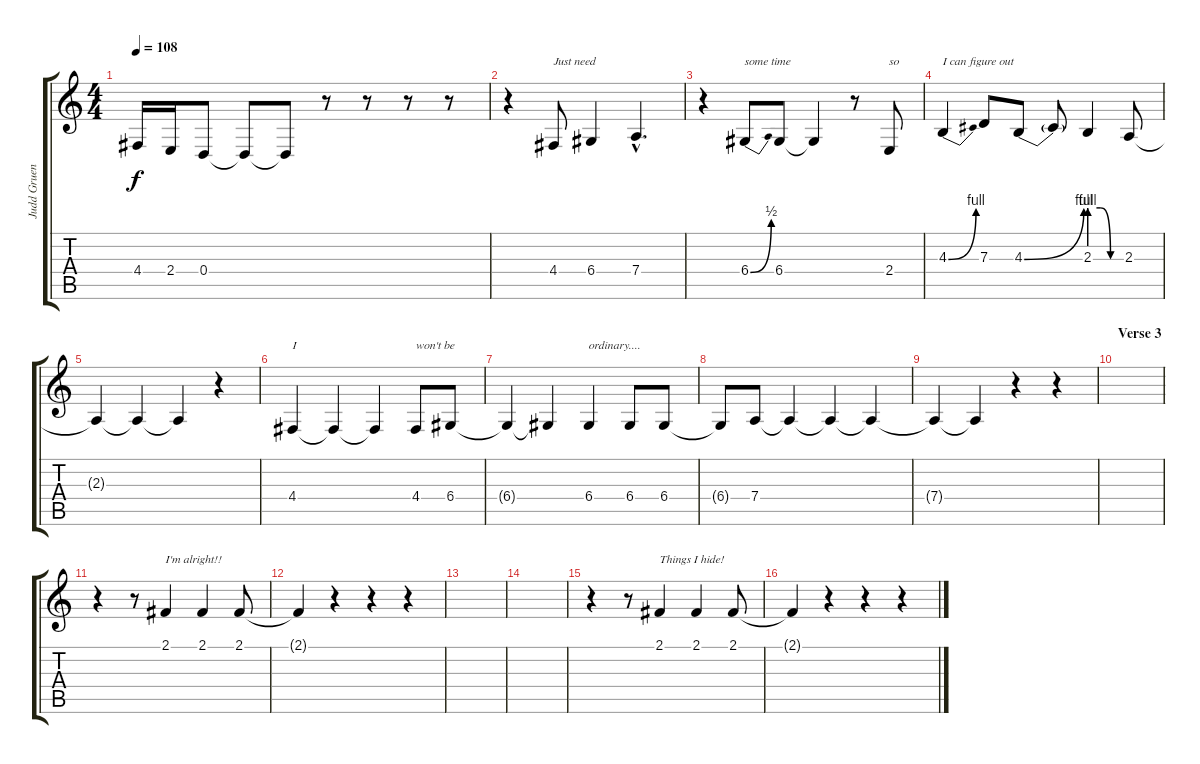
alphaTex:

\track ("Judd Gruenbaum (Vocals)" "Judd Gruen") {instrument violin}
\staff {score tabs}
\tuning (E4 B3 G3 D3 A2 E2) {hide}
\ts (4 4)
\tempo 108
\clef g2
\ks c
4.4{t}.16{dy f} 2.4.16 0.4.8 0.4{t}.8 0.4{t}.8 r.8 r.8 r.8 r.8 |
r.4 4.4.8{txt "Just need"} 6.4.4 7.4{hac}.4{d} |
r.4 6.4{be (bend 0 0 60 2)}.8{txt "some time"} 6.4.8 6.4{t}.4 r.8 2.4.8{txt "so"} |
4.3{be (bend 0 0 60 4)}.4{txt "I can figure out"} 7.3.8 4.3{be (bend 0 0 60 4)}.8 4.3{t}.8 2.3{be (custom 0 4 20 4 40 0 60 0)}.4 2.3.8 |
2.3{t}.4 2.3{t}.4 2.3{t}.4 r.4 |
4.4.4{txt "I"} 4.4{t}.4 4.4{t}.4 4.4.8{txt "won't be"} 6.4.8 |
6.4{t}.4 6.4{t}.4 6.4.4{txt "ordinary...."} 6.4.8 6.4.8 |
6.4{t}.8 7.4.8 7.4{t}.4 7.4{t}.4 7.4{t}.4 |
7.4{t}.4 7.4{t}.4 r.4 r.4 |
\section ("" "Verse 3")
|
r.4 r.8 2.1.4{txt "I'm alright!!"} 2.1.4 2.1.8 |
2.1{t}.4 r.4 r.4 r.4 |
|
|
r.4 r.8 2.1.4{txt "Things I hide!"} 2.1.4 2.1.8 |
2.1{t}.4 r.4 r.4 r.4
